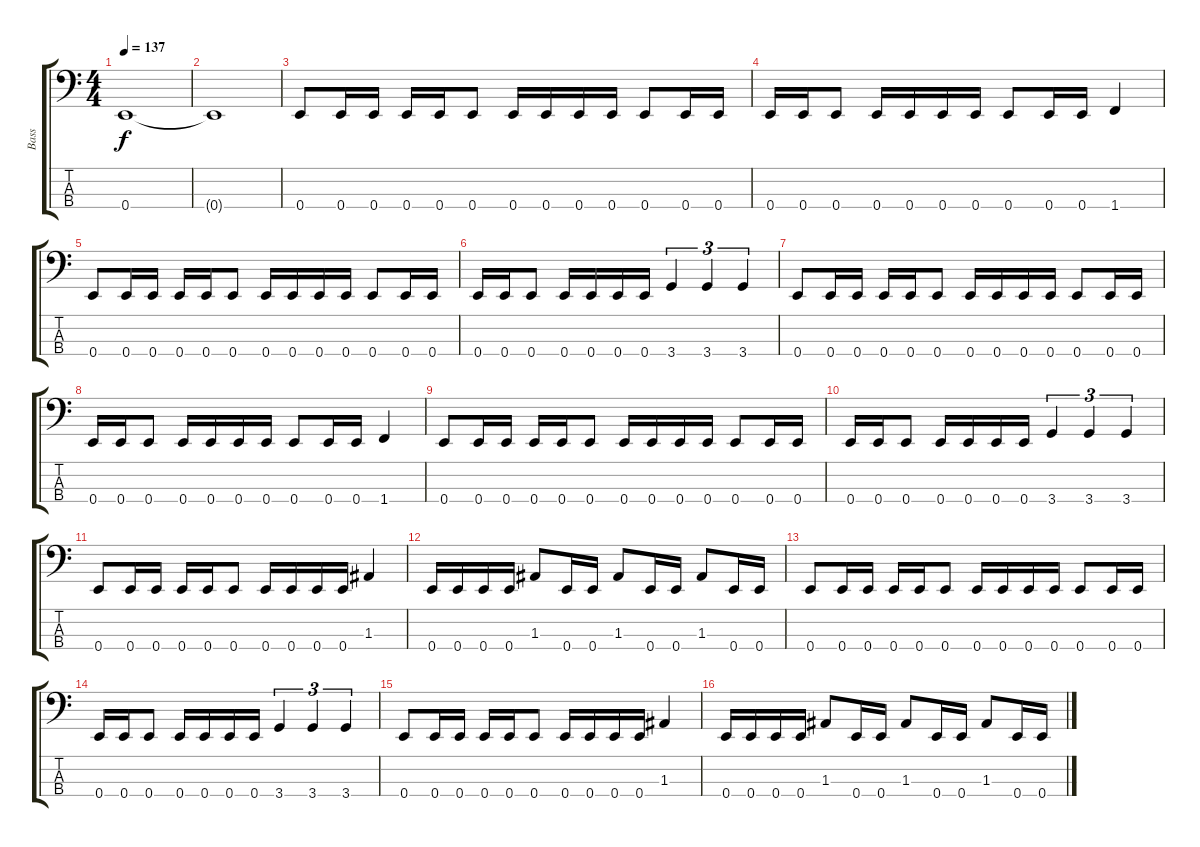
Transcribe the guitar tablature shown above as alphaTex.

\track ("Bass" "Bass") {instrument electricbassfinger}
\staff {score tabs}
\tuning (G2 D2 A1 E1) {hide}
\ts (4 4)
\tempo 137
\clef f4
\ks c
0.4.1{dy f} |
0.4{t}.1 |
0.4.8 0.4.16 0.4.16 0.4.16 0.4.16 0.4.8 0.4.16 0.4.16 0.4.16 0.4.16 0.4.8 0.4.16 0.4.16 |
0.4.16 0.4.16 0.4.8 0.4.16 0.4.16 0.4.16 0.4.16 0.4.8 0.4.16 0.4.16 1.4.4 |
0.4.8 0.4.16 0.4.16 0.4.16 0.4.16 0.4.8 0.4.16 0.4.16 0.4.16 0.4.16 0.4.8 0.4.16 0.4.16 |
0.4.16 0.4.16 0.4.8 0.4.16 0.4.16 0.4.16 0.4.16 3.4.4{tu (3 2)} 3.4.4{tu (3 2)} 3.4.4{tu (3 2)} |
0.4.8 0.4.16 0.4.16 0.4.16 0.4.16 0.4.8 0.4.16 0.4.16 0.4.16 0.4.16 0.4.8 0.4.16 0.4.16 |
0.4.16 0.4.16 0.4.8 0.4.16 0.4.16 0.4.16 0.4.16 0.4.8 0.4.16 0.4.16 1.4.4 |
0.4.8 0.4.16 0.4.16 0.4.16 0.4.16 0.4.8 0.4.16 0.4.16 0.4.16 0.4.16 0.4.8 0.4.16 0.4.16 |
0.4.16 0.4.16 0.4.8 0.4.16 0.4.16 0.4.16 0.4.16 3.4.4{tu (3 2)} 3.4.4{tu (3 2)} 3.4.4{tu (3 2)} |
0.4.8 0.4.16 0.4.16 0.4.16 0.4.16 0.4.8 0.4.16 0.4.16 0.4.16 0.4.16 1.3.4 |
0.4.16 0.4.16 0.4.16 0.4.16 1.3.8 0.4.16 0.4.16 1.3.8 0.4.16 0.4.16 1.3.8 0.4.16 0.4.16 |
0.4.8 0.4.16 0.4.16 0.4.16 0.4.16 0.4.8 0.4.16 0.4.16 0.4.16 0.4.16 0.4.8 0.4.16 0.4.16 |
0.4.16 0.4.16 0.4.8 0.4.16 0.4.16 0.4.16 0.4.16 3.4.4{tu (3 2)} 3.4.4{tu (3 2)} 3.4.4{tu (3 2)} |
0.4.8 0.4.16 0.4.16 0.4.16 0.4.16 0.4.8 0.4.16 0.4.16 0.4.16 0.4.16 1.3.4 |
0.4.16 0.4.16 0.4.16 0.4.16 1.3.8 0.4.16 0.4.16 1.3.8 0.4.16 0.4.16 1.3.8 0.4.16 0.4.16
